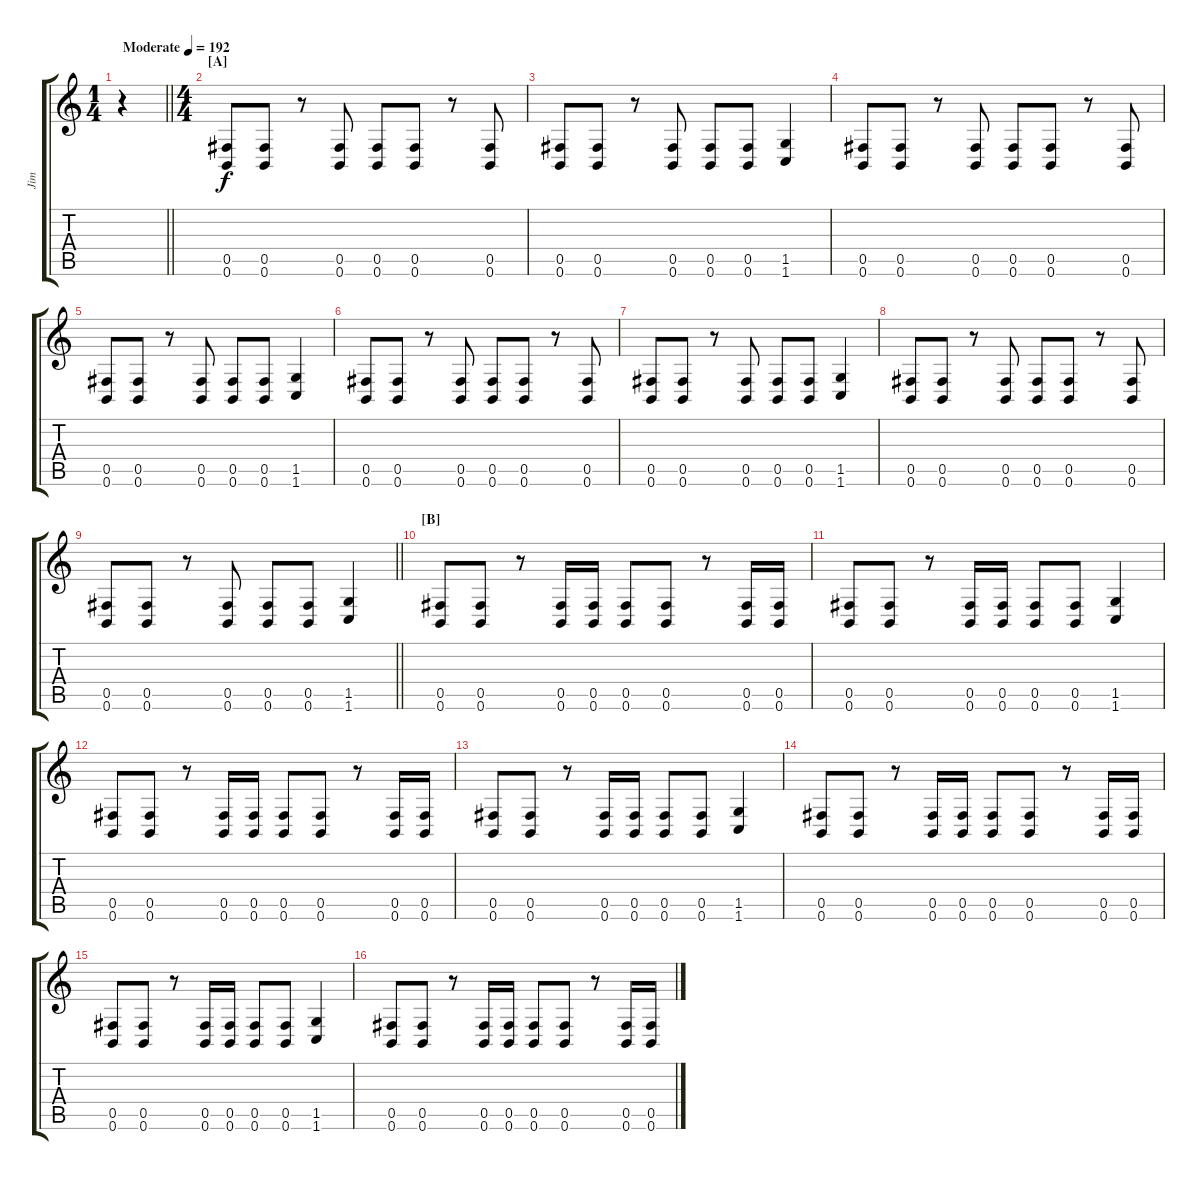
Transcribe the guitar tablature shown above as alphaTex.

\track ("Jim" "Jim") {instrument distortionguitar}
\staff {score tabs}
\tuning (Db4 Ab3 E3 B2 Gb2 B1) {hide}
\ts (1 4)
\tempo (192 "Moderate")
\clef g2
\barLineRight lightlight
\ks c
r.4{dy f instrument distortionguitar} |
\ts (4 4)
\section ("" "[A]")
(0.5 0.6).8 (0.5 0.6).8 r.8 (0.5 0.6).8 (0.5 0.6).8 (0.5 0.6).8 r.8 (0.5 0.6).8 |
(0.5 0.6).8 (0.5 0.6).8 r.8 (0.5 0.6).8 (0.5 0.6).8 (0.5 0.6).8 (1.5 1.6).4 |
(0.5 0.6).8 (0.5 0.6).8 r.8 (0.5 0.6).8 (0.5 0.6).8 (0.5 0.6).8 r.8 (0.5 0.6).8 |
(0.5 0.6).8 (0.5 0.6).8 r.8 (0.5 0.6).8 (0.5 0.6).8 (0.5 0.6).8 (1.5 1.6).4 |
(0.5 0.6).8 (0.5 0.6).8 r.8 (0.5 0.6).8 (0.5 0.6).8 (0.5 0.6).8 r.8 (0.5 0.6).8 |
(0.5 0.6).8 (0.5 0.6).8 r.8 (0.5 0.6).8 (0.5 0.6).8 (0.5 0.6).8 (1.5 1.6).4 |
(0.5 0.6).8 (0.5 0.6).8 r.8 (0.5 0.6).8 (0.5 0.6).8 (0.5 0.6).8 r.8 (0.5 0.6).8 |
\barLineRight lightlight
(0.5 0.6).8 (0.5 0.6).8 r.8 (0.5 0.6).8 (0.5 0.6).8 (0.5 0.6).8 (1.5 1.6).4 |
\section ("" "[B]")
(0.5 0.6).8 (0.5 0.6).8 r.8 (0.5 0.6).16 (0.5 0.6).16 (0.5 0.6).8 (0.5 0.6).8 r.8 (0.5 0.6).16 (0.5 0.6).16 |
(0.5 0.6).8 (0.5 0.6).8 r.8 (0.5 0.6).16 (0.5 0.6).16 (0.5 0.6).8 (0.5 0.6).8 (1.5 1.6).4 |
(0.5 0.6).8 (0.5 0.6).8 r.8 (0.5 0.6).16 (0.5 0.6).16 (0.5 0.6).8 (0.5 0.6).8 r.8 (0.5 0.6).16 (0.5 0.6).16 |
(0.5 0.6).8 (0.5 0.6).8 r.8 (0.5 0.6).16 (0.5 0.6).16 (0.5 0.6).8 (0.5 0.6).8 (1.5 1.6).4 |
(0.5 0.6).8 (0.5 0.6).8 r.8 (0.5 0.6).16 (0.5 0.6).16 (0.5 0.6).8 (0.5 0.6).8 r.8 (0.5 0.6).16 (0.5 0.6).16 |
(0.5 0.6).8 (0.5 0.6).8 r.8 (0.5 0.6).16 (0.5 0.6).16 (0.5 0.6).8 (0.5 0.6).8 (1.5 1.6).4 |
(0.5 0.6).8 (0.5 0.6).8 r.8 (0.5 0.6).16 (0.5 0.6).16 (0.5 0.6).8 (0.5 0.6).8 r.8 (0.5 0.6).16 (0.5 0.6).16
